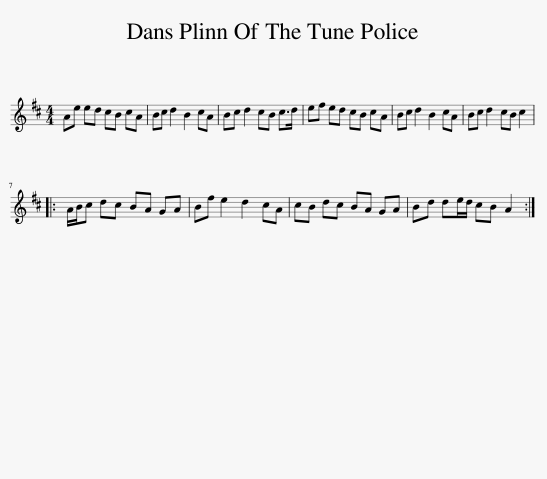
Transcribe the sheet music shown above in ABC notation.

X:1
L:1/8
M:4/4
I:linebreak $
K:D
V:1 treble
V:1
 Ae ed cB cA | Bc d2 B2 cA | Bc d2 cB c>d | ef ed cB cA | Bc d2 B2 cA | %5
 Bc d2 cB c2 |:$ A/B/c dc BA GA | Bf e2 d2 cA | cB dc BA GA | Bd de/d/ cB A2 :| %10
